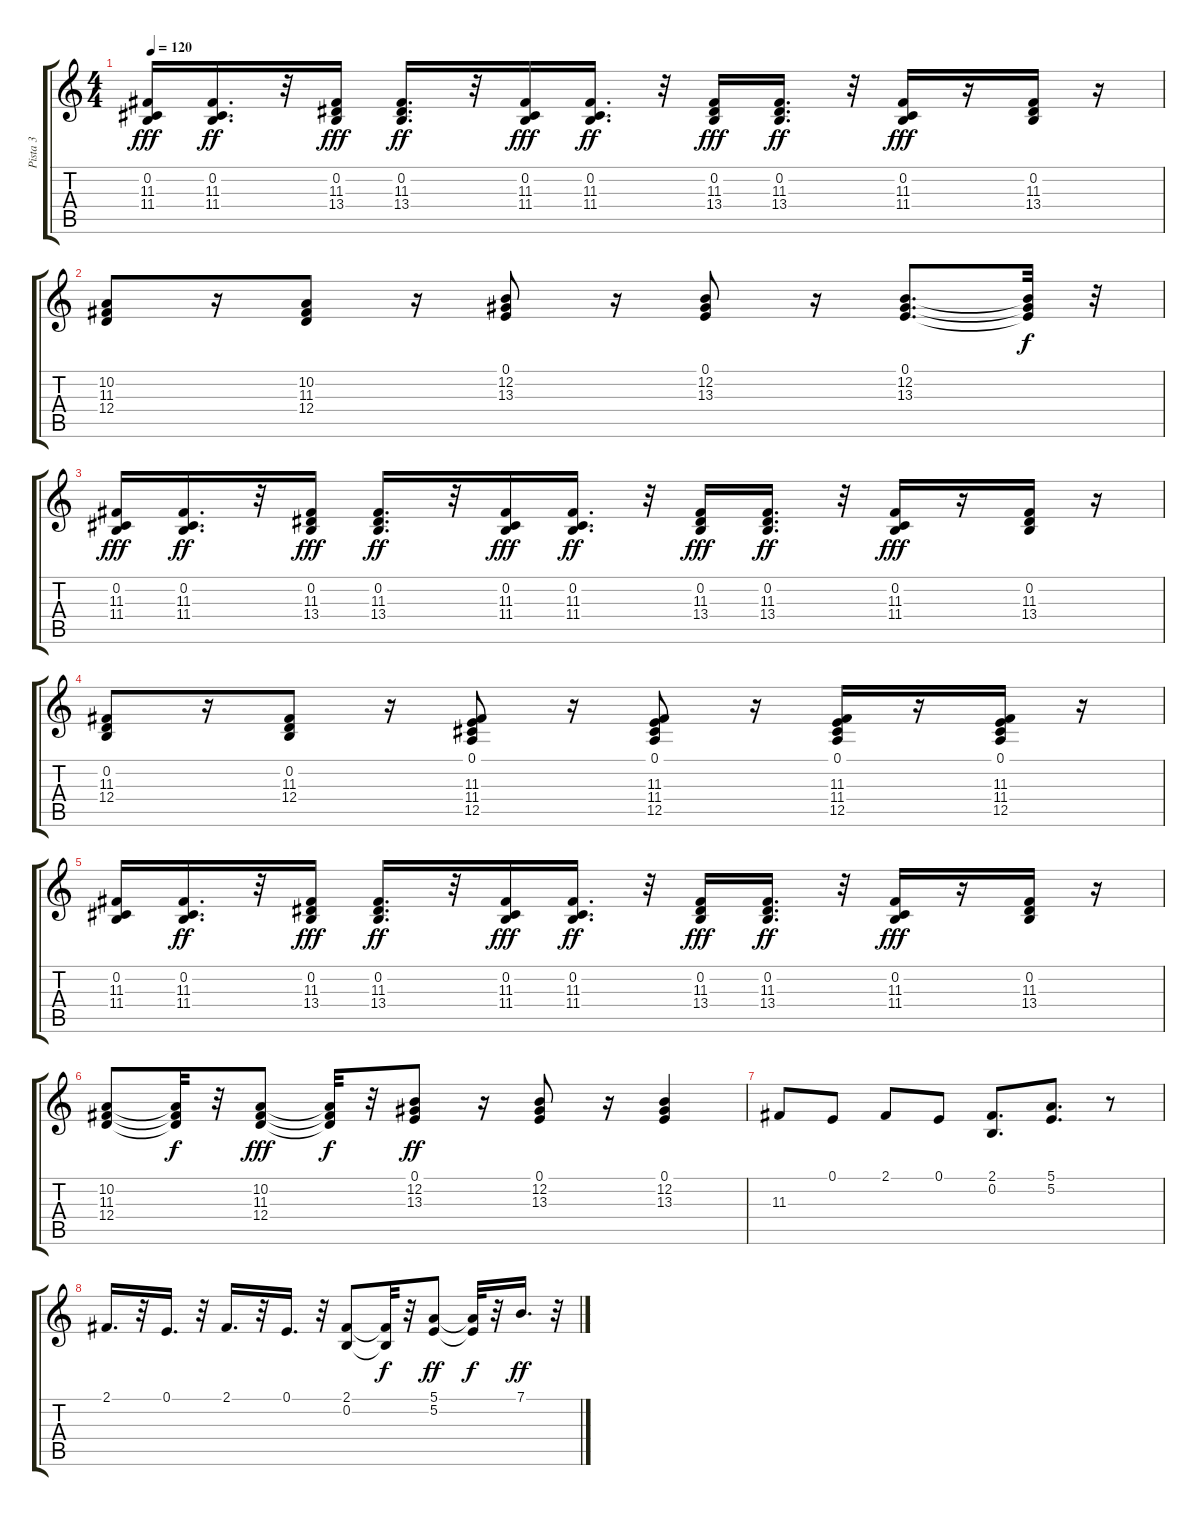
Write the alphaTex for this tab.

\track ("Pista 3" "Pista 3") {instrument synthbrass1}
\staff {score tabs}
\tuning (E4 B3 G3 D3 A2 E2) {hide}
\ts (4 4)
\tempo 120
\clef g2
\ks c
(0.2 11.3 11.4).16{dy fff} (0.2 11.3 11.4).16{d dy ff} r.32 (0.2 11.3 13.4).16{dy fff} (0.2 11.3 13.4).16{d dy ff} r.32 (0.2 11.3 11.4).16{dy fff} (0.2 11.3 11.4).16{d dy ff} r.32 (0.2 11.3 13.4).16{dy fff} (0.2 11.3 13.4).16{d dy ff} r.32 (0.2 11.3 11.4).16{dy fff} r.16 (0.2 11.3 13.4).16 r.16 |
(10.2 11.3 12.4).8 r.16 (10.2 11.3 12.4).8 r.16 (0.1 12.2 13.3).8 r.16 (0.1 12.2 13.3).8 r.16 (0.1 12.2 13.3).8{d} (0.1{t} 12.2{t} 13.3{t}).32{dy f} r.32 |
(0.2 11.3 11.4).16{dy fff} (0.2 11.3 11.4).16{d dy ff} r.32 (0.2 11.3 13.4).16{dy fff} (0.2 11.3 13.4).16{d dy ff} r.32 (0.2 11.3 11.4).16{dy fff} (0.2 11.3 11.4).16{d dy ff} r.32 (0.2 11.3 13.4).16{dy fff} (0.2 11.3 13.4).16{d dy ff} r.32 (0.2 11.3 11.4).16{dy fff} r.16 (0.2 11.3 13.4).16 r.16 |
(0.2 11.3 12.4).8 r.16 (0.2 11.3 12.4).8 r.16 (0.1 11.3 11.4 12.5).8 r.16 (0.1 11.3 11.4 12.5).8 r.16 (0.1 11.3 11.4 12.5).16 r.16 (0.1 11.3 11.4 12.5).16 r.16 |
(0.2 11.3 11.4).16 (0.2 11.3 11.4).16{d dy ff} r.32 (0.2 11.3 13.4).16{dy fff} (0.2 11.3 13.4).16{d dy ff} r.32 (0.2 11.3 11.4).16{dy fff} (0.2 11.3 11.4).16{d dy ff} r.32 (0.2 11.3 13.4).16{dy fff} (0.2 11.3 13.4).16{d dy ff} r.32 (0.2 11.3 11.4).16{dy fff} r.16 (0.2 11.3 13.4).16 r.16 |
(10.2 11.3 12.4).8 (10.2{t} 11.3{t} 12.4{t}).32{dy f} r.32 (10.2 11.3 12.4).8{dy fff} (10.2{t} 11.3{t} 12.4{t}).32{dy f} r.32 (0.1 12.2 13.3).8{dy ff} r.16 (0.1 12.2 13.3).8 r.16 (0.1 12.2 13.3).4 |
11.3.8 0.1.8 2.1.8 0.1.8 (2.1 0.2).8{d} (5.1 5.2).8{d} r.8 |
2.1.16{d} r.32 0.1.16{d} r.32 2.1.16{d} r.32 0.1.16{d} r.32 (2.1 0.2).8 (2.1{t} 0.2{t}).32{dy f} r.32 (5.1 5.2).8{dy ff} (5.1{t} 5.2{t}).32{dy f} r.32 7.1.16{d dy ff} r.32
